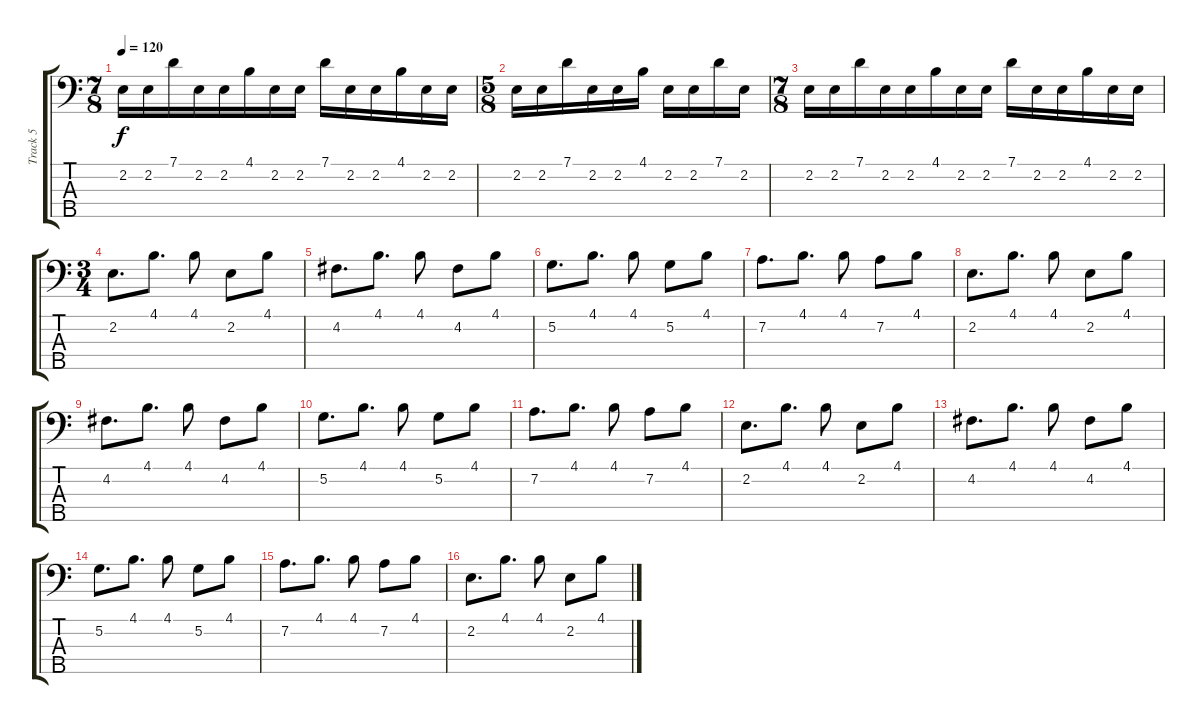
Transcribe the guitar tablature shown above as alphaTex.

\track ("Track 5" "Track 5") {instrument electricbassfinger}
\staff {score tabs}
\tuning (G2 D2 A1 E1 B0) {hide}
\ts (7 8)
\tempo 120
\clef f4
\ks c
2.2.16{dy f} 2.2.16 7.1.16 2.2.16 2.2.16 4.1.16 2.2.16 2.2.16 7.1.16 2.2.16 2.2.16 4.1.16 2.2.16 2.2.16 |
\ts (5 8)
2.2.16 2.2.16 7.1.16 2.2.16 2.2.16 4.1.16 2.2.16 2.2.16 7.1.16 2.2.16 |
\ts (7 8)
2.2.16 2.2.16 7.1.16 2.2.16 2.2.16 4.1.16 2.2.16 2.2.16 7.1.16 2.2.16 2.2.16 4.1.16 2.2.16 2.2.16 |
\ts (3 4)
2.2.8{d} 4.1.8{d} 4.1.8 2.2.8 4.1.8 |
4.2.8{d} 4.1.8{d} 4.1.8 4.2.8 4.1.8 |
5.2.8{d} 4.1.8{d} 4.1.8 5.2.8 4.1.8 |
7.2.8{d} 4.1.8{d} 4.1.8 7.2.8 4.1.8 |
2.2.8{d} 4.1.8{d} 4.1.8 2.2.8 4.1.8 |
4.2.8{d} 4.1.8{d} 4.1.8 4.2.8 4.1.8 |
5.2.8{d} 4.1.8{d} 4.1.8 5.2.8 4.1.8 |
7.2.8{d} 4.1.8{d} 4.1.8 7.2.8 4.1.8 |
2.2.8{d} 4.1.8{d} 4.1.8 2.2.8 4.1.8 |
4.2.8{d} 4.1.8{d} 4.1.8 4.2.8 4.1.8 |
5.2.8{d} 4.1.8{d} 4.1.8 5.2.8 4.1.8 |
7.2.8{d} 4.1.8{d} 4.1.8 7.2.8 4.1.8 |
2.2.8{d} 4.1.8{d} 4.1.8 2.2.8 4.1.8
